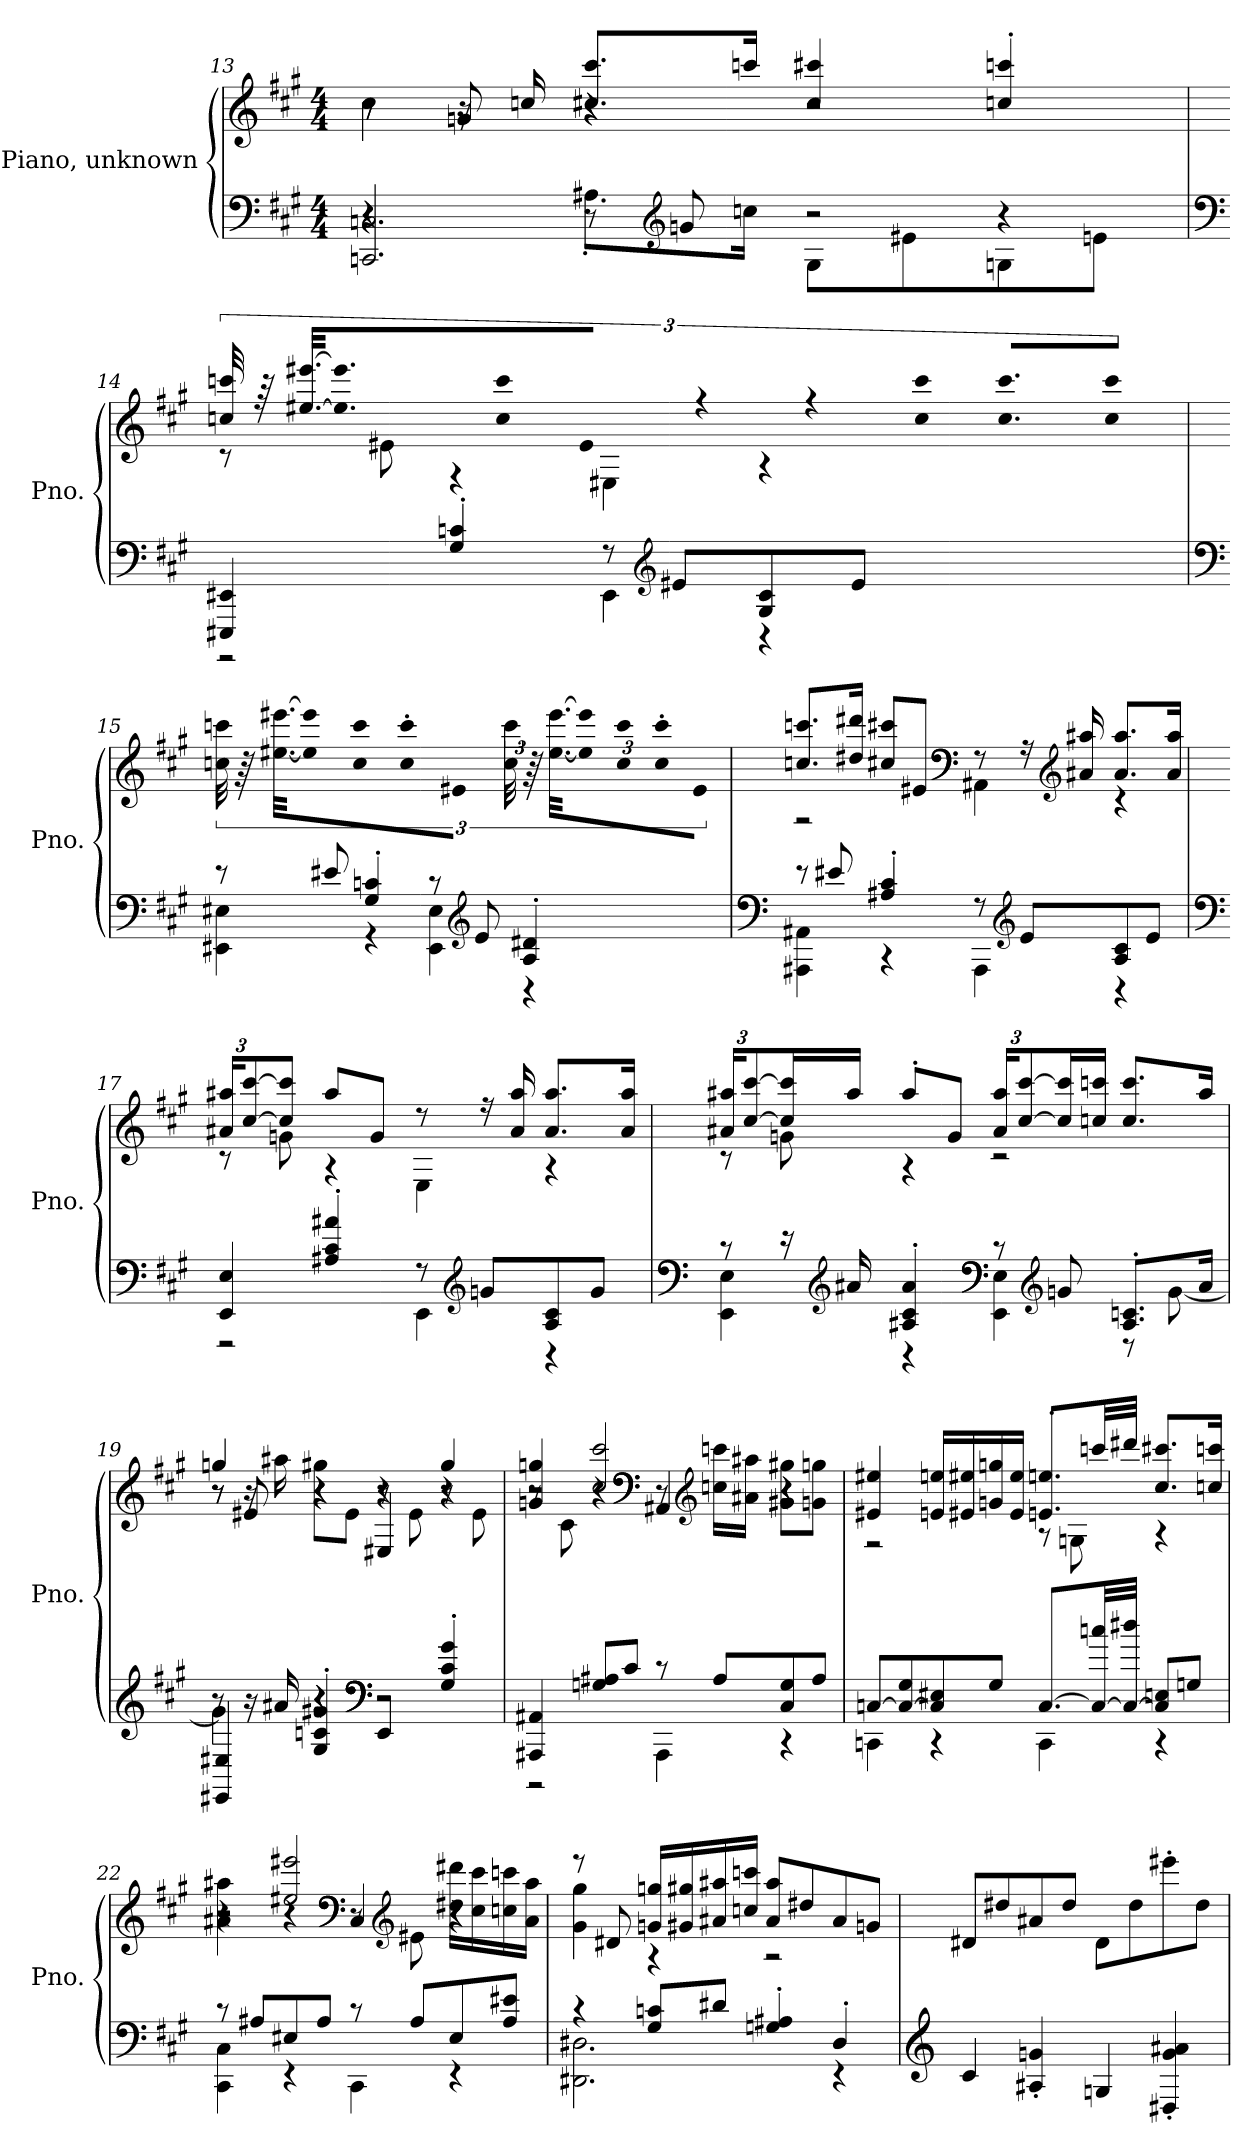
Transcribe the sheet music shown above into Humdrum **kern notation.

**kern	**kern
*part1	*part1
*staff2	*staff1
*I"Piano, unknown	*
*I'Pno.	*
*clefF4	*clefG2
*k[f#c#g#]	*k[f#c#g#]
*M4/4	*M4/4
=13	=13
*^	*^
*	*^	*	*^
4r	4r	2.CCn/ 2.Cn/	8r	4cc#\	8r
.	.	.	16r	.	8gn/
.	.	.	16ccn/	.	.
8r	8.A#X'\L	.	8.cc#X/ 8.ccc#/L	4r	4r
*clefG2	*	*	*	*	*
8gn/	.	.	.	.	.
.	16ccn\Jk	.	16cccn/Jk	.	.
2r	8G#\L	.	4cc#/ 4ccc#X/	2r	2r
.	8e#X\	.	.	.	.
.	8Gn\	4r	4ccn/' 4cccn/'	.	.
.	8en\J	.	.	.	.
*v	*v	*v	*	*	*
*	*v	*v	*v
!!LO:PB:g=z
=14	=14
*clefF4	*
*^	*^
4EEE#X/ 4EE#X/	2r	48ccn/ 48cccn/	8r
.	.	96r	.
.	.	[48.ee#X/ [48.eee#X/KKL	.
.	.	8.ee#/] 8.eee#/]	.
.	.	.	8e#X\
4G#/' 4cn/'	.	8cc/ 8ccc/	4r
.	.	8e#/J	.
8r	4EE#\	8r	4E#X\
*clefG2	*	*	*
8e#X/L	.	16r	.
.	.	16cc/ 16ccc/	.
8G#/ 8c/	4r	8.cc/ 8.ccc/L	4r
8e#/J	.	.	.
.	.	16cc/ 16ccc/Jk	.
*	*	*v	*v
!!LO:LB:g=z
=15	=15	=15
*clefF4	*	*
8r	4EE#X\ 4E#X\	48ccn\ 48cccn\
.	.	96r
.	.	[48.ee#X\ [48.eee#X\KKL
.	.	8ee#\] 8eee#\]
8e#X/	.	.
.	.	16cc\ 16ccc\K
4G#/' 4cn/'	4r	8cc\' 8ccc\'
.	.	8e#X\J
8r	4EE#\ 4E#\	48cc\ 48ccc\
.	.	96r
.	.	[48.ee#\ [48.eee#\KKL
.	.	8ee#\] 8eee#\]
*clefG2	*	*
8e#/	.	.
.	.	16cc\ 16ccc\K
4A/' 4d#X/'	4r	8cc\' 8ccc\'
.	.	8e#\J
!!LO:LB:g=z
=16	=16	=16
*clefF4	*	*
*	*	*^
8r	4AAA#X\ 4AA#X\	8.ccn/ 8.cccn/L	2r
8e#X/	.	.	.
.	.	16dd#X/ 16ddd#X/Jk	.
4A#X/' 4c#/'	4r	8cc#X/ 8ccc#X/L	.
.	.	8e#X/J	.
*	*	*clefF4	*
8r	4AAA#\	8r	4AA#X\
*clefG2	*	*	*
8e#/L	.	16r	.
*	*	*clefG2	*
.	.	16a#X/ 16aa#X/	.
8A#/ 8c#/	4r	8.a#/ 8.aa#/L	4r
8e#/J	.	.	.
.	.	16a#/ 16aa#/Jk	.
=17	=17	=17	=17
*clefF4	*	*	*
*	*	*Xbrackettup	*
4EE/ 4E/	2r	24a#X/ 24aa#X/KL	8r
.	.	[12cc#/ [12ccc#/	.
.	.	8cc#/] 8ccc#/]J	8gn\
4A#X/' 4c#/' 4a#X/'	.	8aa#/L	4r
.	.	8g/J	.
8r	4EE\	8r	4E\
*clefG2	*	*	*
8gn/L	.	16r	.
.	.	16a#/ 16aa#/	.
8A#/ 8c#/	4r	8.a#/ 8.aa#/L	4r
8g/J	.	.	.
.	.	16a#/ 16aa#/Jk	.
!!LO:LB:g=z	!!
=18	=18	=18	=18
*clefF4	*	*	*
8r	4EE\ 4E\	24a#X/ 24aa#X/KL	8r
.	.	[12cc#/ [12ccc#/	.
16r	.	16cc#/] 16ccc#/]L	8gn\
*clefG2	*	*	*
16a#X/	.	16aa#/JJ	.
4A#X/' 4c#/' 4a#/'	4r	8aa#'/L	4r
.	.	8g/J	.
*clefF4	*	*	*
8r	4EE\ 4E\	24a#/ 24aa#/KL	2r
.	.	[12cc#/ [12ccc#/	.
*clefG2	*	*	*
8gn/	.	16cc#/] 16ccc#/]L	.
.	.	16ccn/ 16cccn/JJ	.
8.A#/' 8.cn/'L	8r	8.cc/ 8.ccc/L	.
.	[8g\	.	.
16a#/Jk	.	16aa#/Jk	.
=19	=19	=19	=19
*	*^	*	*^
8r	4g\]	4EE#X/ 4E#X/	4ggn/	8r	8r
16r	.	.	.	16r	8e#X/
16a#X/	.	.	.	16aa#X\	.
4G#/' 4cn/' 4g#X/'	4r	4r	4r	8gg#X\L	4r
.	.	.	.	8e#\J	.
*clefF4	*	*	*	*	*
4EE#/	2r	2r	4r	8r	4E#X/
.	.	.	.	8e#\	.
4G#/' 4c/' 4g#/'	.	.	4gg#/	8r	4r
.	.	.	.	8e#\	.
*	*v	*v	*	*	*
!!LO:LB:g=z	!!	!!
=20	=20	=20	=20	=20
4AAA#X/ 4AA#X/	2r	4gn/ 4ggn/	8r	2r
.	.	.	8c#\	.
8Gn/ 8A#X/L	.	2cc#/ 2ccc#/	4r	.
8c#/J	.	.	.	.
*	*	*clefF4	*	*
8r	4AAA#\	.	8r	4AA#X/
*	*	*clefG2	*	*
8A#/L	.	.	16ccn\ 16cccn\LL	.
.	.	.	16a#X\ 16aa#X\JJ	.
8C#/ 8G/	4r	4r	8g#X\ 8gg#X\L	4r
8A#/J	.	.	8gn\ 8ggn\J	.
*	*	*	*v	*v
=21	=21	=21	=21
[8Cn/L	4CCn\	4e#X/ 4ee#X/	2r
8C/_ 8G#/	.	.	.
8C/] 8E#X/	4r	16en/ 16een/LL	.
.	.	16e#X/ 16ee#X/	.
8G#/J	.	16gn/ 16ggn/	.
.	.	16e#/ 16ee#/JJ	.
[8.C/L	4CC\	8.en/' 8.een/'L	8r
.	.	.	8Gn\
32C/_ 32ccn/LL	.	32cccn/LL	.
32C/_ 32dd#X/JJJ	.	32ddd#X/JJJ	.
8C/] 8En/L	4r	8.cc#/ 8.ccc#X/L	4r
8Gn/J	.	.	.
.	.	16ccn/ 16cccn/Jk	.
!!LO:LB:g=z
=22	=22	=22	=22
*	*	*	*^
8r	4CC#\ 4C#\	4r	4a#X\ 4aa#X\	2r
8A#X/L	.	.	.	.
8E#X/	4r	2ee#X/ 2eee#X/	4r	.
8A#/J	.	.	.	.
*	*	*clefF4	*	*
8r	4CC#\	.	8r	4C#/
*	*	*clefG2	*	*
8A#/L	.	.	8e#X\	.
8E#/	4r	4r	16dd#X\ 16ddd#X\LL	4r
.	.	.	16cc#\ 16ccc#\	.
8A#/ 8e#X/J	.	.	16ccn\ 16cccn\	.
.	.	.	16a#\ 16aa#\JJ	.
*	*	*	*v	*v
=23	=23	=23	=23
4r	2.DD#X\ 2.D#X\	8r	4g#\ 4gg#\
.	.	8d#X/	.
8G#/ 8cn/L	.	16gn/ 16ggn/LL	4r
.	.	16g#X/ 16gg#X/	.
8d#X/J	.	16a#X/ 16aa#X/	.
.	.	16ccn/ 16cccn/JJ	.
4Gn/' 4A#X/'	.	8a#/ 8aa#/L	2r
.	.	8dd#X/	.
4D#'/	4r	8a#/	.
.	.	8gn/J	.
*v	*v	*	*
*	*v	*v
!!LO:PB:g=z
=24	=24
*clefG2	*
4c#/	8d#X/L
.	8dd#X/
4A#X/' 4gn/'	8a#X/
.	8dd#/J
4Gn/	8d#\L
.	8dd#\
4D#X/' 4g/' 4a#X/'	8eee#X'\
.	8dd#\J
=	=
*-	*-
